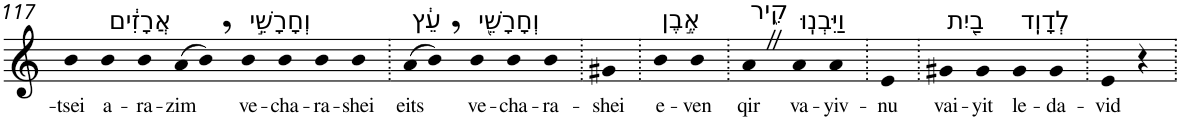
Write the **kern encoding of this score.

**kern	**text
*part1	*part1
*staff1	*staff1
*I"Piano	*
*I'Pno	*
!!LO:PB:g=z
*clefG2	*
*k[]	*
=117	=117
!	!LO:LY:b
4b	-tsei
!LO:TX:a:t=אֲרָזִ֔ים	!
!	!LO:LY:b
4b	a-
!	!LO:LY:b
4b	-ra-
!	!LO:LY:b
(>8a	-zim
8b,)	.
!LO:TX:a:t=וְחָרָשֵׁ֣י	!
!	!LO:LY:b
4b	ve-
!	!LO:LY:b
4b	-cha-
!	!LO:LY:b
4b	-ra-
!	!LO:LY:b
4b	-shei
=118.	=118.
!LO:TX:a:t=עֵ֔ץ	!
!	!LO:LY:b
(>8a	eits
8b,)	.
!LO:TX:a:t=וְחָרָשֵׁ֖י	!
!	!LO:LY:b
4b	ve-
!	!LO:LY:b
4b	-cha-
!	!LO:LY:b
4b	-ra-
=119.	=119.
!	!LO:LY:b
4g#X	-shei
=120.	=120.
!LO:TX:a:t=אֶ֣בֶן	!
!	!LO:LY:b
4b	e-
!	!LO:LY:b
4b	-ven
=121.	=121.
!LO:TX:a:t=קִ֑יר	!
!	!LO:LY:b
4aZ	qir
!LO:TX:a:t=וַיִּבְנֽוּ	!
!	!LO:LY:b
4a	va-
!	!LO:LY:b
4a	-yiv-
=122.	=122.
!	!LO:LY:b
4e	-nu
=123.	=123.
!LO:TX:a:t=בַ֖יִת	!
!	!LO:LY:b
4g#X	vai-
!	!LO:LY:b
4g#	-yit
!LO:TX:a:t=לְדָוִֽד	!
!	!LO:LY:b
4g#	le-
!	!LO:LY:b
4g#	-da-
=124.	=124.
!	!LO:LY:b
4e	-vid
4r	.
=.	=.
*-	*-
